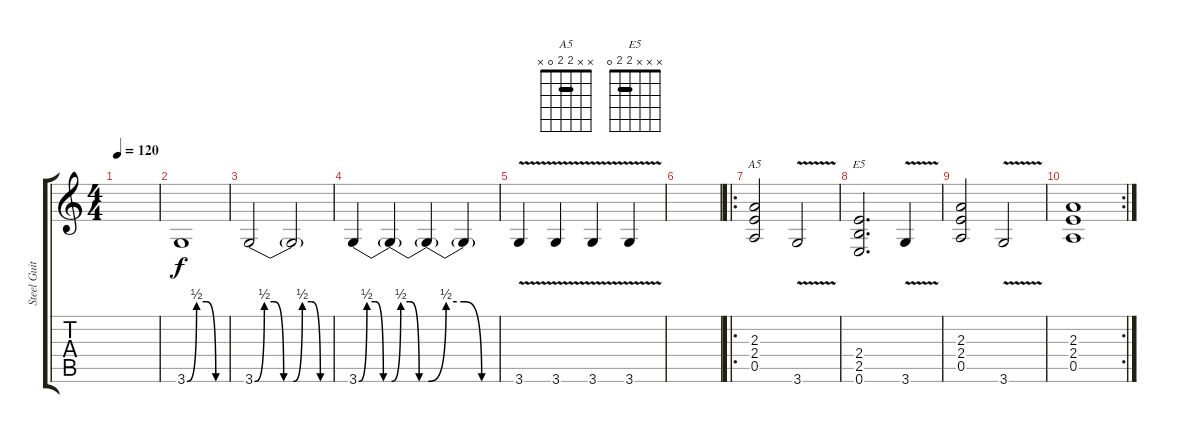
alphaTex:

\track ("Steel Guitar" "Steel Guit") {instrument acousticguitarsteel}
\staff {score tabs}
\tuning (E4 B3 G3 D3 A2 E2) {hide}
\chord ("A5" x x 2 2 0 x) {barre 2}
\chord ("E5" x x x 2 2 0) {barre 2}
\ts (4 4)
\section ("" "")
\tempo 120
\clef g2
\ks c
|
3.6{be (custom 0 0 15 2 30 2 45 0 60 0)}.1 |
3.6{be (custom 0 0 15 2 30 2 45 0 60 0)}.2 3.6{be (custom 0 0 15 2 30 2 45 0 60 0) t}.2 |
3.6{be (custom 0 0 15 2 30 2 45 0 60 0)}.4 3.6{be (custom 0 0 15 2 30 2 45 0 60 0) t}.4 3.6{be (custom 0 0 15 2 30 2 45 0 60 0) t}.4 3.6{t}.4 |
3.6{v}.4 3.6{v}.4 3.6{v}.4 3.6{v}.4 |
|
\ro
(2.3 2.4 0.5).2{ch "A5"} 3.6{v}.2 |
(2.4 2.5 0.6).2{d ch "E5"} 3.6{v}.4 |
(2.3 2.4 0.5).2 3.6{v}.2 |
\rc 2
(2.3 2.4 0.5).1
